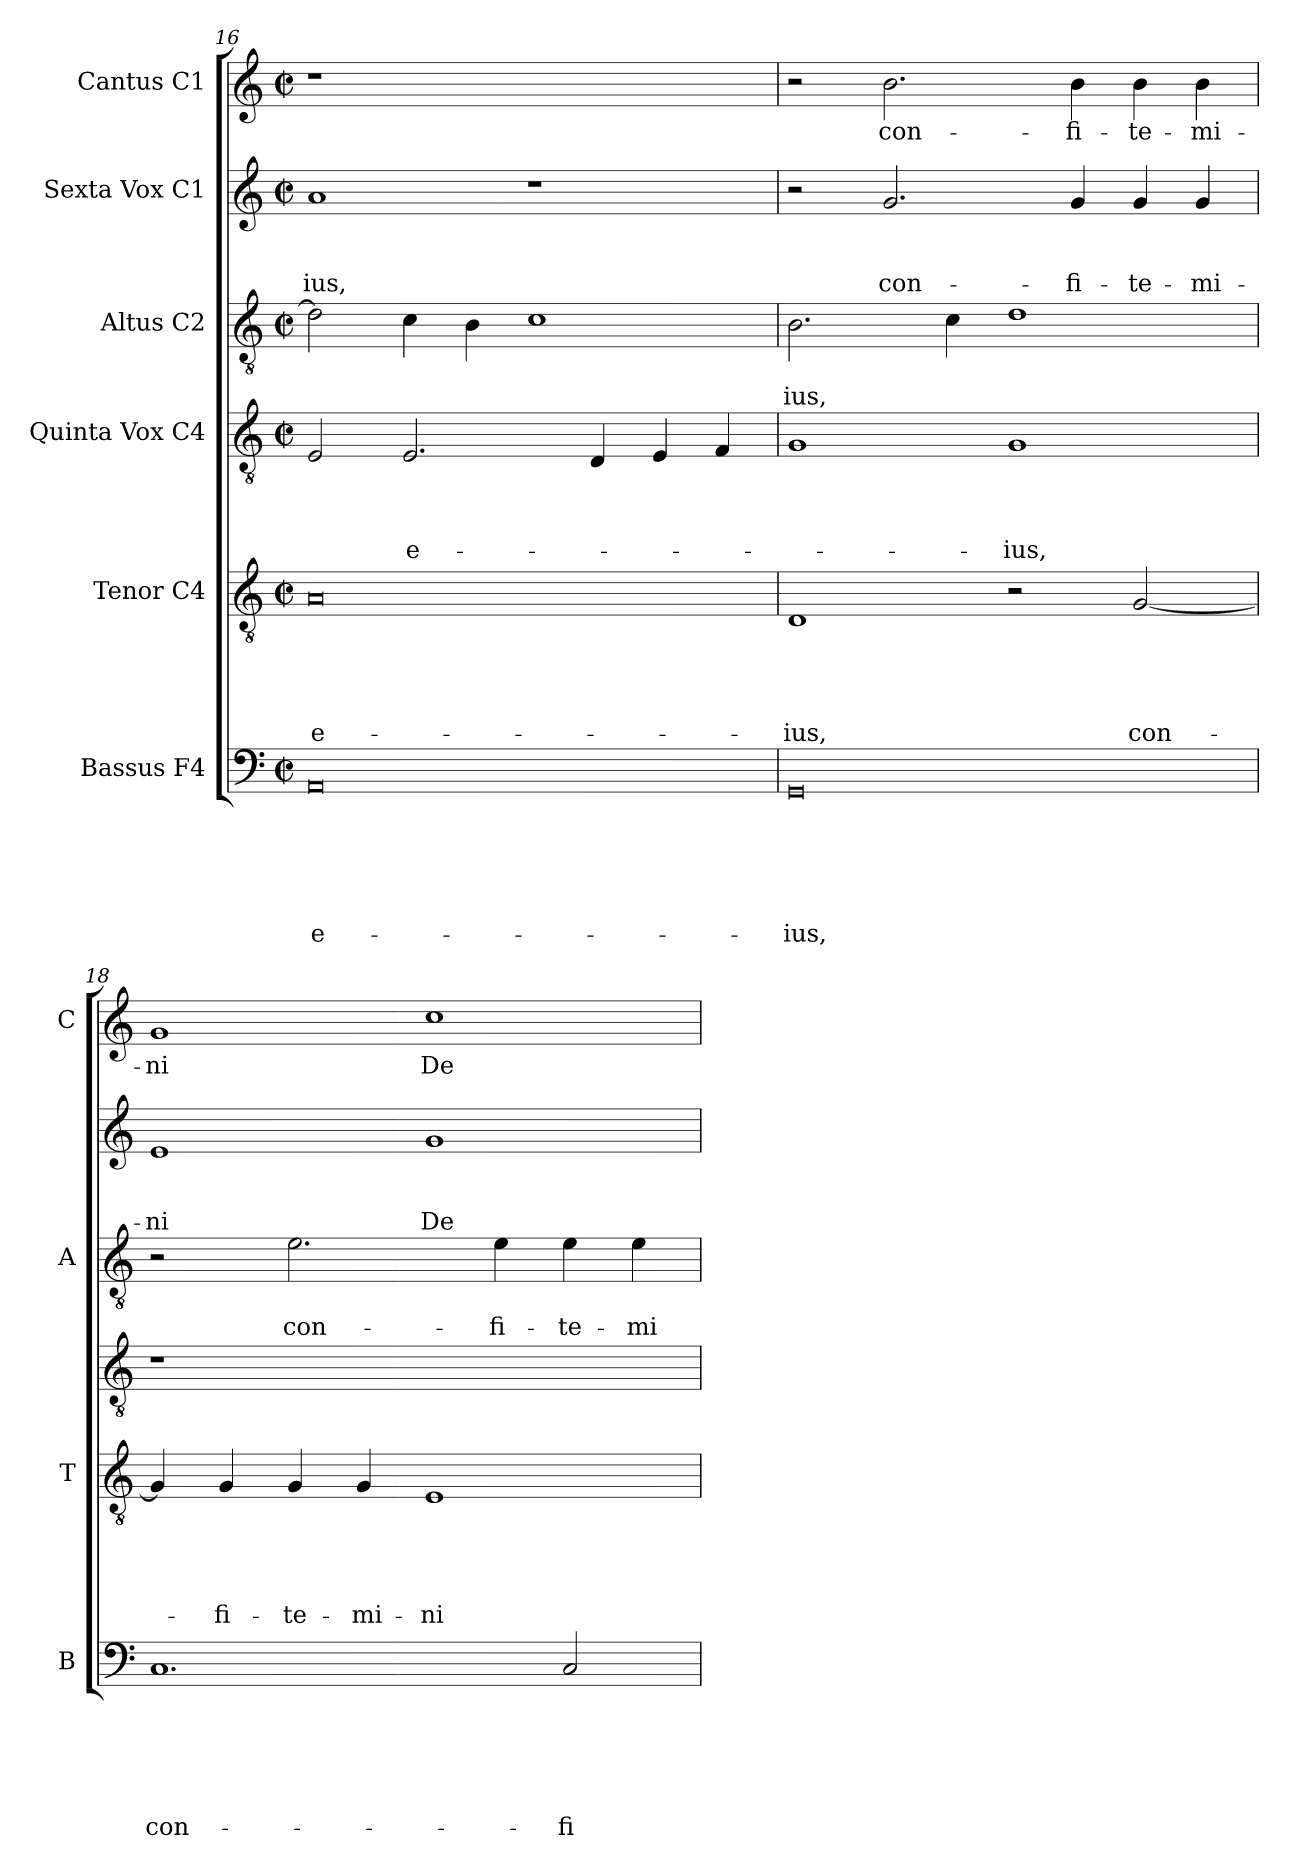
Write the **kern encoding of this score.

**kern	**text	**text	**text	**text	**text	**text	**kern	**text	**text	**text	**text	**text	**kern	**text	**text	**text	**text	**kern	**text	**text	**kern	**text	**text	**text	**kern	**text
*part6	*part6	*part6	*part6	*part6	*part6	*part6	*part5	*part5	*part5	*part5	*part5	*part5	*part4	*part4	*part4	*part4	*part4	*part3	*part3	*part3	*part2	*part2	*part2	*part2	*part1	*part1
*staff6	*staff6	*staff6	*staff6	*staff6	*staff6	*staff6	*staff5	*staff5	*staff5	*staff5	*staff5	*staff5	*staff4	*staff4	*staff4	*staff4	*staff4	*staff3	*staff3	*staff3	*staff2	*staff2	*staff2	*staff2	*staff1	*staff1
*I"Bassus F4	*	*	*	*	*	*	*I"Tenor C4	*	*	*	*	*	*I"Quinta Vox C4	*	*	*	*	*I"Altus C2	*	*	*I"Sexta Vox C1	*	*	*	*I"Cantus C1	*
*I'B	*	*	*	*	*	*	*I'T	*	*	*	*	*	*	*	*	*	*	*I'A	*	*	*	*	*	*	*I'C	*
!!LO:PB:g=z
*clefF4	*	*	*	*	*	*	*clefGv2	*	*	*	*	*	*clefGv2	*	*	*	*	*clefGv2	*	*	*clefG2	*	*	*	*clefG2	*
*k[]	*	*	*	*	*	*	*k[]	*	*	*	*	*	*k[]	*	*	*	*	*k[]	*	*	*k[]	*	*	*	*k[]	*
*C:	*	*	*	*	*	*	*C:	*	*	*	*	*	*C:	*	*	*	*	*C:	*	*	*C:	*	*	*	*C:	*
*M2/2	*	*	*	*	*	*	*M2/2	*	*	*	*	*	*M2/2	*	*	*	*	*M2/2	*	*	*M2/2	*	*	*	*M2/2	*
*met(c|)	*	*	*	*	*	*	*met(c|)	*	*	*	*	*	*met(c|)	*	*	*	*	*met(c|)	*	*	*met(c|)	*	*	*	*met(c|)	*
=16	=16	=16	=16	=16	=16	=16	=16	=16	=16	=16	=16	=16	=16	=16	=16	=16	=16	=16	=16	=16	=16	=16	=16	=16	=16	=16
!	!	!	!	!	!	!LO:LY:b	!	!	!	!	!	!LO:LY:b	!	!	!	!	!	!	!	!	!	!	!	!LO:LY:b	!	!
0AA	.	.	.	.	.	e-	0A	.	.	.	.	e-	2E/	.	.	.	.	2d\]	.	.	1a	.	.	-ius,	1r	.
!	!	!	!	!	!	!	!	!	!	!	!	!	!	!	!	!	!LO:LY:b	!	!	!	!	!	!	!	!	!
.	.	.	.	.	.	.	.	.	.	.	.	.	2.E/	.	.	.	e-	4c\	.	.	.	.	.	.	.	.
.	.	.	.	.	.	.	.	.	.	.	.	.	.	.	.	.	.	4B\	.	.	.	.	.	.	.	.
.	.	.	.	.	.	.	.	.	.	.	.	.	.	.	.	.	.	1c	.	.	1r	.	.	.	1ryy	.
.	.	.	.	.	.	.	.	.	.	.	.	.	4D/	.	.	.	.	.	.	.	.	.	.	.	.	.
.	.	.	.	.	.	.	.	.	.	.	.	.	4E/	.	.	.	.	.	.	.	.	.	.	.	.	.
.	.	.	.	.	.	.	.	.	.	.	.	.	4F/	.	.	.	.	.	.	.	.	.	.	.	.	.
=17	=17	=17	=17	=17	=17	=17	=17	=17	=17	=17	=17	=17	=17	=17	=17	=17	=17	=17	=17	=17	=17	=17	=17	=17	=17	=17
!	!	!	!	!	!	!LO:LY:b	!	!	!	!	!	!LO:LY:b	!	!	!	!	!	!	!	!LO:LY:b	!	!	!	!	!	!
0GG	.	.	.	.	.	-ius,	1D	.	.	.	.	-ius,	1G	.	.	.	.	2.B\	.	-ius,	2r	.	.	.	2r	.
!	!	!	!	!	!	!	!	!	!	!	!	!	!	!	!	!	!	!	!	!	!	!	!	!LO:LY:b	!	!LO:LY:b
.	.	.	.	.	.	.	.	.	.	.	.	.	.	.	.	.	.	.	.	.	2.g/	.	.	con-	2.b\	con-
.	.	.	.	.	.	.	.	.	.	.	.	.	.	.	.	.	.	4c\	.	.	.	.	.	.	.	.
!	!	!	!	!	!	!	!	!	!	!	!	!	!	!	!	!	!LO:LY:b	!	!	!	!	!	!	!	!	!
.	.	.	.	.	.	.	2r	.	.	.	.	.	1G	.	.	.	-ius,	1d	.	.	.	.	.	.	.	.
!	!	!	!	!	!	!	!	!	!	!	!	!	!	!	!	!	!	!	!	!	!	!	!	!LO:LY:b	!	!LO:LY:b
.	.	.	.	.	.	.	.	.	.	.	.	.	.	.	.	.	.	.	.	.	4g/	.	.	-fi-	4b\	-fi-
!	!	!	!	!	!	!	!	!	!	!	!	!LO:LY:b	!	!	!	!	!	!	!	!	!	!	!	!LO:LY:b	!	!LO:LY:b
.	.	.	.	.	.	.	[2G/	.	.	.	.	con-	.	.	.	.	.	.	.	.	4g/	.	.	-te-	4b\	-te-
!	!	!	!	!	!	!	!	!	!	!	!	!	!	!	!	!	!	!	!	!	!	!	!	!LO:LY:b	!	!LO:LY:b
.	.	.	.	.	.	.	.	.	.	.	.	.	.	.	.	.	.	.	.	.	4g/	.	.	-mi-	4b\	-mi-
=18	=18	=18	=18	=18	=18	=18	=18	=18	=18	=18	=18	=18	=18	=18	=18	=18	=18	=18	=18	=18	=18	=18	=18	=18	=18	=18
!	!	!	!	!	!	!LO:LY:b	!	!	!	!	!	!	!	!	!	!	!	!	!	!	!	!	!	!LO:LY:b	!	!LO:LY:b
1.C	.	.	.	.	.	con-	4G/]	.	.	.	.	.	1r	.	.	.	.	2r	.	.	1e	.	.	-ni	1g	-ni
!	!	!	!	!	!	!	!	!	!	!	!	!LO:LY:b	!	!	!	!	!	!	!	!	!	!	!	!	!	!
.	.	.	.	.	.	.	4G/	.	.	.	.	-fi-	.	.	.	.	.	.	.	.	.	.	.	.	.	.
!	!	!	!	!	!	!	!	!	!	!	!	!LO:LY:b	!	!	!	!	!	!	!	!LO:LY:b	!	!	!	!	!	!
.	.	.	.	.	.	.	4G/	.	.	.	.	-te-	.	.	.	.	.	2.e\	.	con-	.	.	.	.	.	.
!	!	!	!	!	!	!	!	!	!	!	!	!LO:LY:b	!	!	!	!	!	!	!	!	!	!	!	!	!	!
.	.	.	.	.	.	.	4G/	.	.	.	.	-mi-	.	.	.	.	.	.	.	.	.	.	.	.	.	.
!	!	!	!	!	!	!	!	!	!	!	!	!LO:LY:b	!	!	!	!	!	!	!	!	!	!	!	!LO:LY:b	!	!LO:LY:b
.	.	.	.	.	.	.	1E	.	.	.	.	-ni	1ryy	.	.	.	.	.	.	.	1g	.	.	De-	1cc	De-
!	!	!	!	!	!	!	!	!	!	!	!	!	!	!	!	!	!	!	!	!LO:LY:b	!	!	!	!	!	!
.	.	.	.	.	.	.	.	.	.	.	.	.	.	.	.	.	.	4e\	.	-fi-	.	.	.	.	.	.
!	!	!	!	!	!	!LO:LY:b	!	!	!	!	!	!	!	!	!	!	!	!	!	!LO:LY:b	!	!	!	!	!	!
2C/	.	.	.	.	.	-fi-	.	.	.	.	.	.	.	.	.	.	.	4e\	.	-te-	.	.	.	.	.	.
!	!	!	!	!	!	!	!	!	!	!	!	!	!	!	!	!	!	!	!	!LO:LY:b	!	!	!	!	!	!
.	.	.	.	.	.	.	.	.	.	.	.	.	.	.	.	.	.	4e\	.	-mi-	.	.	.	.	.	.
=	=	=	=	=	=	=	=	=	=	=	=	=	=	=	=	=	=	=	=	=	=	=	=	=	=	=
*-	*-	*-	*-	*-	*-	*-	*-	*-	*-	*-	*-	*-	*-	*-	*-	*-	*-	*-	*-	*-	*-	*-	*-	*-	*-	*-
